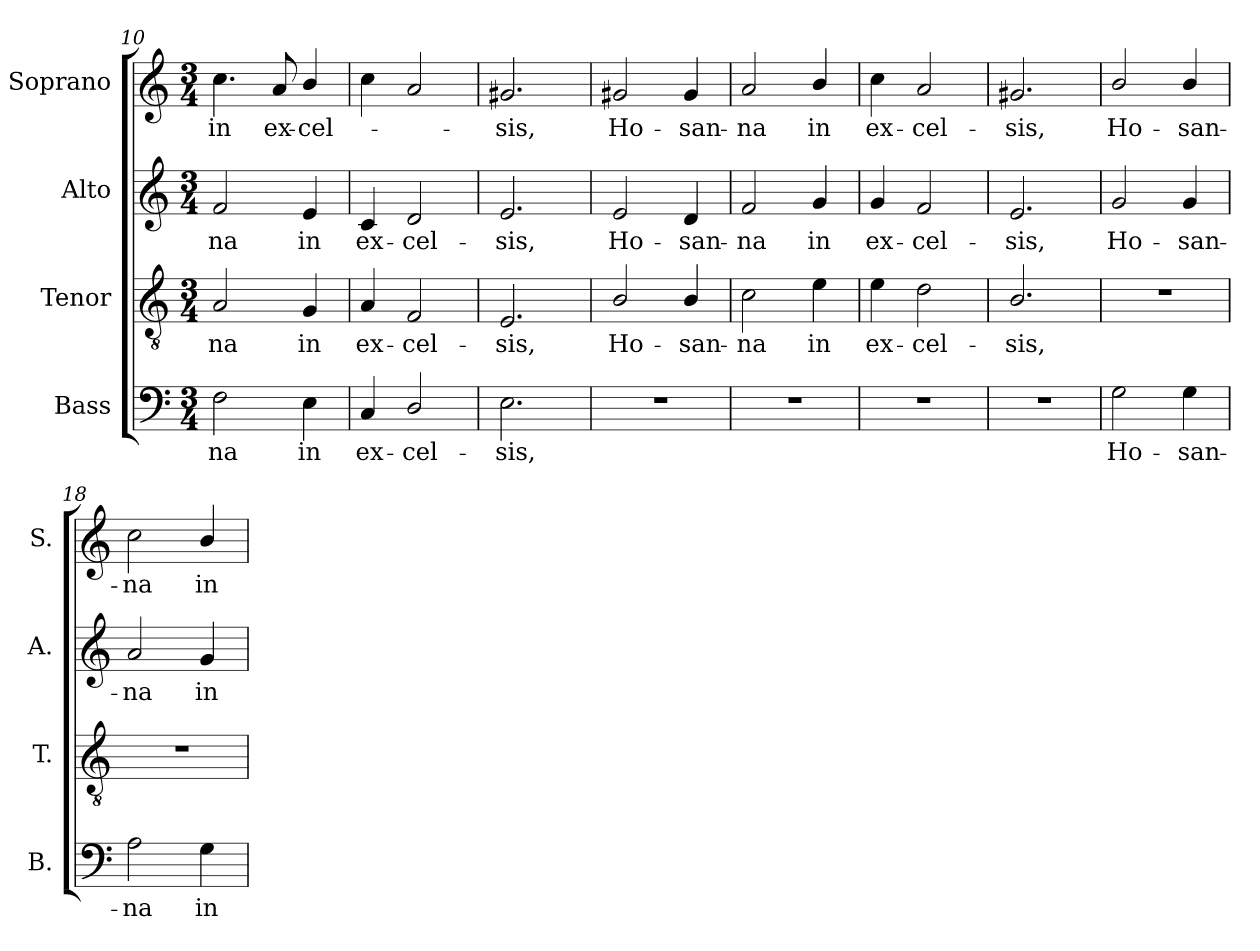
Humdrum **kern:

**kern	**text	**kern	**text	**kern	**text	**kern	**text
*part4	*part4	*part3	*part3	*part2	*part2	*part1	*part1
*staff4	*staff4	*staff3	*staff3	*staff2	*staff2	*staff1	*staff1
*I"Bass	*	*I"Tenor	*	*I"Alto	*	*I"Soprano	*
*I'B.	*	*I'T.	*	*I'A.	*	*I'S.	*
!!LO:LB:g=z
*clefF4	*	*clefGv2	*	*clefG2	*	*clefG2	*
*	*	*ITrd7c12	*	*	*	*	*
*k[]	*	*k[]	*	*k[]	*	*k[]	*
*C:	*	*C:	*	*C:	*	*C:	*
*M3/4	*	*M3/4	*	*M3/4	*	*M3/4	*
=10	=10	=10	=10	=10	=10	=10	=10
!	!LO:LY:b:color=#000000	!	!	!	!	!	!
!	!	!	!LO:LY:b:color=#000000	!	!	!	!
!	!	!	!	!	!LO:LY:b:color=#000000	!	!
!	!	!	!	!	!	!	!LO:LY:b:color=#000000
2Fi\	-na	2AAi/	-na	2fi/	-na	4.cci\	in
!	!	!	!	!	!	!	!LO:LY:b:color=#000000
.	.	.	.	.	.	8ai/	ex-
!	!LO:LY:b:color=#000000	!	!	!	!	!	!
!	!	!	!LO:LY:b:color=#000000	!	!	!	!
!	!	!	!	!	!LO:LY:b:color=#000000	!	!
!	!	!	!	!	!	!	!LO:LY:b:color=#000000
4Ei\	in	4GGi/	in	4ei/	in	4bi/	-cel-
=11	=11	=11	=11	=11	=11	=11	=11
!	!LO:LY:b:color=#000000	!	!	!	!	!	!
!	!	!	!LO:LY:b:color=#000000	!	!	!	!
!	!	!	!	!	!LO:LY:b:color=#000000	!	!
4Ci/	ex-	4AAi/	ex-	4ci/	ex-	4cci\	.
!	!LO:LY:b:color=#000000	!	!	!	!	!	!
!	!	!	!LO:LY:b:color=#000000	!	!	!	!
!	!	!	!	!	!LO:LY:b:color=#000000	!	!
2Di/	-cel-	2FFi/	-cel-	2di/	-cel-	2ai/	.
=12	=12	=12	=12	=12	=12	=12	=12
!	!LO:LY:b:color=#000000	!	!	!	!	!	!
!	!	!	!LO:LY:b:color=#000000	!	!	!	!
!	!	!	!	!	!LO:LY:b:color=#000000	!	!
!	!	!	!	!	!	!	!LO:LY:b:color=#000000
2.Ei\	-sis,	2.EEi/	-sis,	2.ei/	-sis,	2.g#Xi/	-sis,
=13	=13	=13	=13	=13	=13	=13	=13
!LO:N:vis=1	!	!	!	!	!	!	!
!	!	!	!LO:LY:b:color=#000000	!	!	!	!
!	!	!	!	!	!LO:LY:b:color=#000000	!	!
!	!	!	!	!	!	!	!LO:LY:b:color=#000000
2.r	.	2BBi/	Ho-	2ei/	Ho-	2g#Xi/	Ho-
!	!	!	!LO:LY:b:color=#000000	!	!	!	!
!	!	!	!	!	!LO:LY:b:color=#000000	!	!
!	!	!	!	!	!	!	!LO:LY:b:color=#000000
.	.	4BBi/	-san-	4di/	-san-	4g#i/	-san-
=14	=14	=14	=14	=14	=14	=14	=14
!LO:N:vis=1	!	!	!	!	!	!	!
!	!	!	!LO:LY:b:color=#000000	!	!	!	!
!	!	!	!	!	!LO:LY:b:color=#000000	!	!
!	!	!	!	!	!	!	!LO:LY:b:color=#000000
2.r	.	2Ci\	-na	2fi/	-na	2ai/	-na
!	!	!	!LO:LY:b:color=#000000	!	!	!	!
!	!	!	!	!	!LO:LY:b:color=#000000	!	!
!	!	!	!	!	!	!	!LO:LY:b:color=#000000
.	.	4Ei\	in	4gi/	in	4bi/	in
=15	=15	=15	=15	=15	=15	=15	=15
!LO:N:vis=1	!	!	!	!	!	!	!
!	!	!	!LO:LY:b:color=#000000	!	!	!	!
!	!	!	!	!	!LO:LY:b:color=#000000	!	!
!	!	!	!	!	!	!	!LO:LY:b:color=#000000
2.r	.	4Ei\	ex-	4gi/	ex-	4cci\	ex-
!	!	!	!LO:LY:b:color=#000000	!	!	!	!
!	!	!	!	!	!LO:LY:b:color=#000000	!	!
!	!	!	!	!	!	!	!LO:LY:b:color=#000000
.	.	2Di\	-cel-	2fi/	-cel-	2ai/	-cel-
=16	=16	=16	=16	=16	=16	=16	=16
!LO:N:vis=1	!	!	!	!	!	!	!
!	!	!	!LO:LY:b:color=#000000	!	!	!	!
!	!	!	!	!	!LO:LY:b:color=#000000	!	!
!	!	!	!	!	!	!	!LO:LY:b:color=#000000
2.r	.	2.BBi/	-sis,	2.ei/	-sis,	2.g#Xi/	-sis,
=17	=17	=17	=17	=17	=17	=17	=17
!	!LO:LY:b:color=#000000	!LO:N:vis=1	!	!	!	!	!
!	!	!	!	!	!LO:LY:b:color=#000000	!	!
!	!	!	!	!	!	!	!LO:LY:b:color=#000000
2Gi\	Ho-	2.r	.	2gi/	Ho-	2bi/	Ho-
!	!LO:LY:b:color=#000000	!	!	!	!	!	!
!	!	!	!	!	!LO:LY:b:color=#000000	!	!
!	!	!	!	!	!	!	!LO:LY:b:color=#000000
4Gi\	-san-	.	.	4gi/	-san-	4bi/	-san-
!!LO:LB:g=z
=18	=18	=18	=18	=18	=18	=18	=18
!	!LO:LY:b:color=#000000	!LO:N:vis=1	!	!	!	!	!
!	!	!	!	!	!LO:LY:b:color=#000000	!	!
!	!	!	!	!	!	!	!LO:LY:b:color=#000000
2Ai\	-na	2.r	.	2ai/	-na	2cci\	-na
!	!LO:LY:b:color=#000000	!	!	!	!	!	!
!	!	!	!	!	!LO:LY:b:color=#000000	!	!
!	!	!	!	!	!	!	!LO:LY:b:color=#000000
4Gi\	in	.	.	4gi/	in	4bi/	in
=	=	=	=	=	=	=	=
*-	*-	*-	*-	*-	*-	*-	*-
